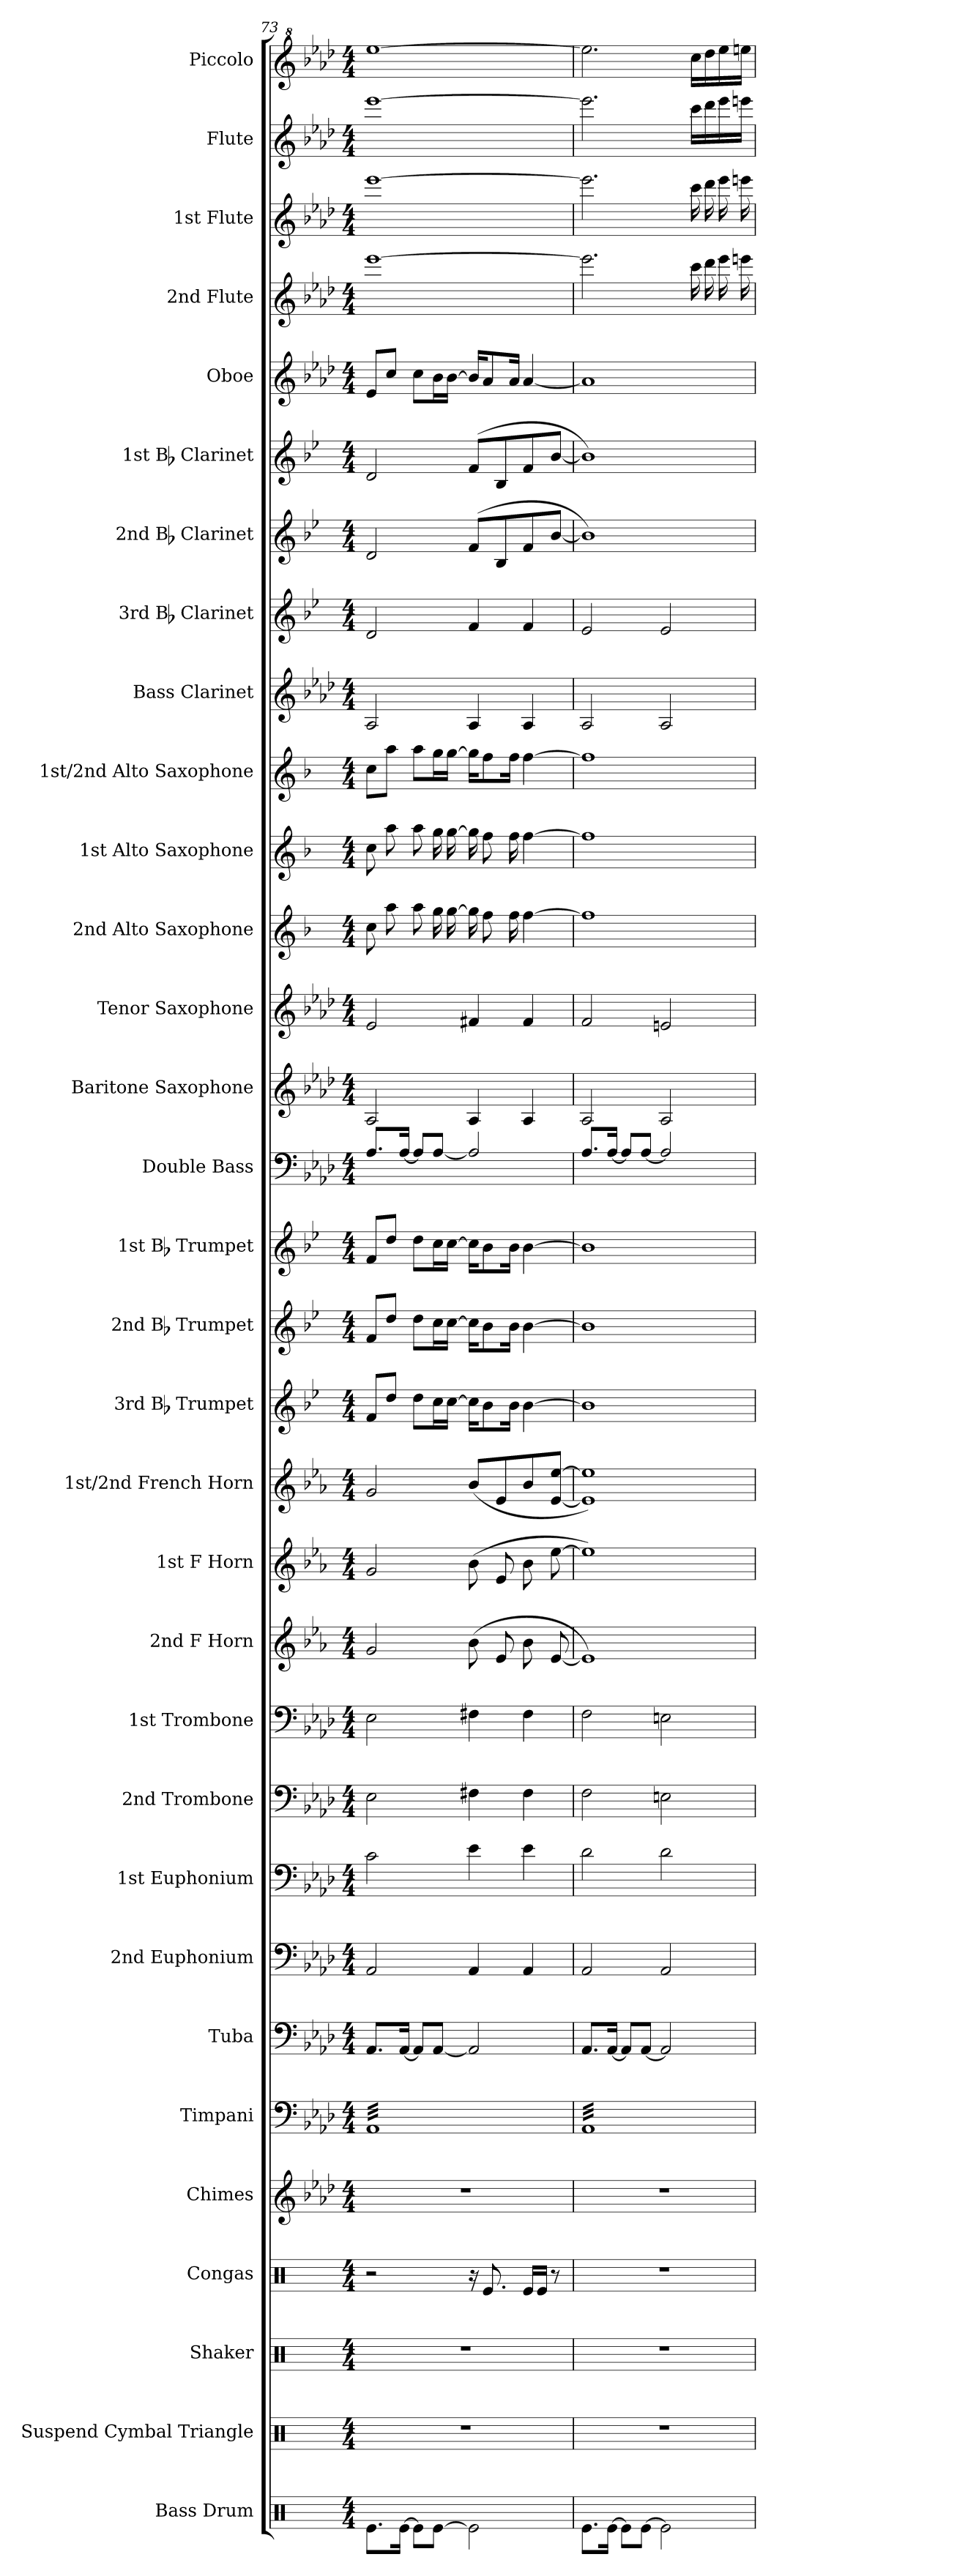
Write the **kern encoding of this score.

**kern	**kern	**kern	**kern	**kern	**kern	**kern	**kern	**kern	**kern	**kern	**kern	**kern	**kern	**kern	**kern	**kern	**kern	**kern	**kern	**kern	**kern	**kern	**kern	**kern	**kern	**kern	**kern	**kern	**kern	**kern	**kern
*part32	*part31	*part30	*part29	*part28	*part27	*part26	*part25	*part24	*part23	*part22	*part21	*part20	*part19	*part18	*part17	*part16	*part15	*part14	*part13	*part12	*part11	*part10	*part9	*part8	*part7	*part6	*part5	*part4	*part3	*part2	*part1
*staff32	*staff31	*staff30	*staff29	*staff28	*staff27	*staff26	*staff25	*staff24	*staff23	*staff22	*staff21	*staff20	*staff19	*staff18	*staff17	*staff16	*staff15	*staff14	*staff13	*staff12	*staff11	*staff10	*staff9	*staff8	*staff7	*staff6	*staff5	*staff4	*staff3	*staff2	*staff1
*I"Bass Drum	*I"Suspend Cymbal Triangle	*I"Shaker	*I"Congas	*I"Chimes	*I"Timpani	*I"Tuba	*I"2nd Euphonium	*I"1st Euphonium	*I"2nd Trombone	*I"1st Trombone	*I"2nd F Horn	*I"1st F Horn	*I"1st/2nd French Horn	*I"3rd Bb Trumpet	*I"2nd Bb Trumpet	*I"1st Bb Trumpet	*I"Double Bass	*I"Baritone Saxophone	*I"Tenor Saxophone	*I"2nd Alto Saxophone	*I"1st Alto Saxophone	*I"1st/2nd Alto Saxophone	*I"Bass Clarinet	*I"3rd Bb Clarinet	*I"2nd Bb Clarinet	*I"1st Bb Clarinet	*I"Oboe	*I"2nd Flute	*I"1st Flute	*I"Flute	*I"Piccolo
*I'B. Dr.	*I'Sus.C Tri.	*I'Sh.	*I'Co.	*I'Chm.	*I'Timp.	*I'Tba.	*I'Euph. 2	*I'Euph. 1	*I'Tbn. 2	*I'Tbn. 1	*I'F Hn. 2	*I'F Hn. 1	*I'F Hn. 1/2	*I'Tpt. 3	*I'Tpt. 2	*I'Tpt. 1	*I'D. Bass	*I'Bar. Sax	*I'T. Sax.	*I'A. Sax. 2	*I'A. Sax. 1	*I'A. Sax. 1/2	*I'B. Cl.	*I'Cl. 3	*I'Cl. 2	*I'Cl. 1	*I'Ob.	*I'Fl. 2	*I'Fl. 1	*I'Fl.	*I'Picc.
*clefX	*clefX	*clefX	*clefX	*clefG2	*clefF4	*clefF4	*clefF4	*clefF4	*clefF4	*clefF4	*clefG2	*clefG2	*clefG2	*clefG2	*clefG2	*clefG2	*clefF4	*clefG2	*clefG2	*clefG2	*clefG2	*clefG2	*clefG2	*clefG2	*clefG2	*clefG2	*clefG2	*clefG2	*clefG2	*clefG2	*clefG^2
*	*	*	*	*	*	*	*	*	*	*	*ITrd4c7	*ITrd4c7	*ITrd4c7	*ITrd1c2	*ITrd1c2	*ITrd1c2	*ITrd7c12	*ITrd12c21	*ITrd8c14	*ITrd5c9	*ITrd5c9	*ITrd5c9	*ITrd8c14	*ITrd1c2	*ITrd1c2	*ITrd1c2	*	*	*	*	*ITrd-7c-12
*k[]	*k[]	*k[]	*k[]	*k[b-e-a-d-]	*k[b-e-a-d-]	*k[b-e-a-d-]	*k[b-e-a-d-]	*k[b-e-a-d-]	*k[b-e-a-d-]	*k[b-e-a-d-]	*k[b-e-a-d-]	*k[b-e-a-d-]	*k[b-e-a-d-]	*k[b-e-a-d-]	*k[b-e-a-d-]	*k[b-e-a-d-]	*k[b-e-a-d-]	*k[b-e-a-d-]	*k[b-e-a-d-]	*k[b-e-a-d-]	*k[b-e-a-d-]	*k[b-e-a-d-]	*k[b-e-a-d-]	*k[b-e-a-d-]	*k[b-e-a-d-]	*k[b-e-a-d-]	*k[b-e-a-d-]	*k[b-e-a-d-]	*k[b-e-a-d-]	*k[b-e-a-d-]	*k[b-e-a-d-]
*M4/4	*M4/4	*M4/4	*M4/4	*M4/4	*M4/4	*M4/4	*M4/4	*M4/4	*M4/4	*M4/4	*M4/4	*M4/4	*M4/4	*M4/4	*M4/4	*M4/4	*M4/4	*M4/4	*M4/4	*M4/4	*M4/4	*M4/4	*M4/4	*M4/4	*M4/4	*M4/4	*M4/4	*M4/4	*M4/4	*M4/4	*M4/4
=73	=73	=73	=73	=73	=73	=73	=73	=73	=73	=73	=73	=73	=73	=73	=73	=73	=73	=73	=73	=73	=73	=73	=73	=73	=73	=73	=73	=73	=73	=73	=73
*	*	*	*	*	*tremolo	*	*	*	*	*	*	*	*	*	*	*	*	*	*	*	*	*	*	*	*	*	*	*	*	*	*
8.Re\L	1r	1r	2r	1r	32AA-LLL	8.AA-/L	2AA-/	2c\	2E-\	2E-\	2c/	2c/	2c/	8e-/L	8e-/L	8e-/L	8.AA-/L	2AA-/	2E-/	8e-\	8e-\	8e-\L	2AA-/	2c/	2c/	2c/	8e-/L	[1eee-	[1eee-	[1eee-	[1eeee-
.	.	.	.	.	32AA-	.	.	.	.	.	.	.	.	.	.	.	.	.	.	.	.	.	.	.	.	.	.	.	.	.	.
.	.	.	.	.	32AA-	.	.	.	.	.	.	.	.	.	.	.	.	.	.	.	.	.	.	.	.	.	.	.	.	.	.
.	.	.	.	.	32AA-	.	.	.	.	.	.	.	.	.	.	.	.	.	.	.	.	.	.	.	.	.	.	.	.	.	.
.	.	.	.	.	32AA-	.	.	.	.	.	.	.	.	8cc/J	8cc/J	8cc/J	.	.	.	8cc\	8cc\	8cc\J	.	.	.	.	8cc/J	.	.	.	.
.	.	.	.	.	32AA-	.	.	.	.	.	.	.	.	.	.	.	.	.	.	.	.	.	.	.	.	.	.	.	.	.	.
[16Re\Jk	.	.	.	.	32AA-	[16AA-/Jk	.	.	.	.	.	.	.	.	.	.	[16AA-/Jk	.	.	.	.	.	.	.	.	.	.	.	.	.	.
.	.	.	.	.	32AA-	.	.	.	.	.	.	.	.	.	.	.	.	.	.	.	.	.	.	.	.	.	.	.	.	.	.
8Re\L]	.	.	.	.	32AA-	8AA-/L]	.	.	.	.	.	.	.	8cc\L	8cc\L	8cc\L	8AA-/L]	.	.	8cc\	8cc\	8cc\L	.	.	.	.	8cc\L	.	.	.	.
.	.	.	.	.	32AA-	.	.	.	.	.	.	.	.	.	.	.	.	.	.	.	.	.	.	.	.	.	.	.	.	.	.
.	.	.	.	.	32AA-	.	.	.	.	.	.	.	.	.	.	.	.	.	.	.	.	.	.	.	.	.	.	.	.	.	.
.	.	.	.	.	32AA-	.	.	.	.	.	.	.	.	.	.	.	.	.	.	.	.	.	.	.	.	.	.	.	.	.	.
[8Re\J	.	.	.	.	32AA-	[8AA-/J	.	.	.	.	.	.	.	16b-\L	16b-\L	16b-\L	[8AA-/J	.	.	16b-\	16b-\	16b-\L	.	.	.	.	16b-\L	.	.	.	.
.	.	.	.	.	32AA-	.	.	.	.	.	.	.	.	.	.	.	.	.	.	.	.	.	.	.	.	.	.	.	.	.	.
.	.	.	.	.	32AA-	.	.	.	.	.	.	.	.	[16b-\JJ	[16b-\JJ	[16b-\JJ	.	.	.	[16b-\	[16b-\	[16b-\JJ	.	.	.	.	[16b-\JJ	.	.	.	.
.	.	.	.	.	32AA-	.	.	.	.	.	.	.	.	.	.	.	.	.	.	.	.	.	.	.	.	.	.	.	.	.	.
2Re\]	.	.	16r	.	32AA-	2AA-/]	4AA-/	4e-\	4F#X\	4F#X\	(8e-\	(8e-\	(8e-/L	16b-\KL]	16b-\KL]	16b-\KL]	2AA-/]	4AA-/	4F#X/	16b-\]	16b-\]	16b-\KL]	4AA-/	4e-/	(>8e-/L	(>8e-/L	16b-/KL]	.	.	.	.
.	.	.	.	.	32AA-	.	.	.	.	.	.	.	.	.	.	.	.	.	.	.	.	.	.	.	.	.	.	.	.	.	.
.	.	.	8.Re/	.	32AA-	.	.	.	.	.	.	.	.	8a-\	8a-\	8a-\	.	.	.	8a-\	8a-\	8a-\	.	.	.	.	8a-/	.	.	.	.
.	.	.	.	.	32AA-	.	.	.	.	.	.	.	.	.	.	.	.	.	.	.	.	.	.	.	.	.	.	.	.	.	.
.	.	.	.	.	32AA-	.	.	.	.	.	8A-/	8A-/	8A-/	.	.	.	.	.	.	.	.	.	.	.	8A-/	8A-/	.	.	.	.	.
.	.	.	.	.	32AA-	.	.	.	.	.	.	.	.	.	.	.	.	.	.	.	.	.	.	.	.	.	.	.	.	.	.
.	.	.	.	.	32AA-	.	.	.	.	.	.	.	.	16a-\Jk	16a-\Jk	16a-\Jk	.	.	.	16a-\	16a-\	16a-\Jk	.	.	.	.	16a-/Jk	.	.	.	.
.	.	.	.	.	32AA-	.	.	.	.	.	.	.	.	.	.	.	.	.	.	.	.	.	.	.	.	.	.	.	.	.	.
.	.	.	16Re/LL	.	32AA-	.	4AA-/	4e-\	4F#\	4F#\	8e-\	8e-\	8e-/	[4a-\	[4a-\	[4a-\	.	4AA-/	4F#/	[4a-\	[4a-\	[4a-\	4AA-/	4e-/	8e-/	8e-/	[4a-/	.	.	.	.
.	.	.	.	.	32AA-	.	.	.	.	.	.	.	.	.	.	.	.	.	.	.	.	.	.	.	.	.	.	.	.	.	.
.	.	.	16Re/JJ	.	32AA-	.	.	.	.	.	.	.	.	.	.	.	.	.	.	.	.	.	.	.	.	.	.	.	.	.	.
.	.	.	.	.	32AA-	.	.	.	.	.	.	.	.	.	.	.	.	.	.	.	.	.	.	.	.	.	.	.	.	.	.
.	.	.	8r	.	32AA-	.	.	.	.	.	[8A-/	[8a-\	[8A-/ [8a-/J	.	.	.	.	.	.	.	.	.	.	.	[8a-/J	[8a-/J	.	.	.	.	.
.	.	.	.	.	32AA-	.	.	.	.	.	.	.	.	.	.	.	.	.	.	.	.	.	.	.	.	.	.	.	.	.	.
.	.	.	.	.	32AA-	.	.	.	.	.	.	.	.	.	.	.	.	.	.	.	.	.	.	.	.	.	.	.	.	.	.
.	.	.	.	.	32AA-JJJ	.	.	.	.	.	.	.	.	.	.	.	.	.	.	.	.	.	.	.	.	.	.	.	.	.	.
!!LO:PB:g=z
=74	=74	=74	=74	=74	=74	=74	=74	=74	=74	=74	=74	=74	=74	=74	=74	=74	=74	=74	=74	=74	=74	=74	=74	=74	=74	=74	=74	=74	=74	=74	=74
8.Re\L	1r	1r	1r	1r	32AA-LLL	8.AA-/L	2AA-/	2d-\	2F\	2F\	1A-])	1a-])	1A-] 1a-])	1a-]	1a-]	1a-]	8.AA-/L	2AA-/	2F/	1a-]	1a-]	1a-]	2AA-/	2d-/	1a-])	1a-])	1a-]	2.eee-\]	2.eee-\]	2.eee-\]	2.eeee-\]
.	.	.	.	.	32AA-	.	.	.	.	.	.	.	.	.	.	.	.	.	.	.	.	.	.	.	.	.	.	.	.	.	.
.	.	.	.	.	32AA-	.	.	.	.	.	.	.	.	.	.	.	.	.	.	.	.	.	.	.	.	.	.	.	.	.	.
.	.	.	.	.	32AA-	.	.	.	.	.	.	.	.	.	.	.	.	.	.	.	.	.	.	.	.	.	.	.	.	.	.
.	.	.	.	.	32AA-	.	.	.	.	.	.	.	.	.	.	.	.	.	.	.	.	.	.	.	.	.	.	.	.	.	.
.	.	.	.	.	32AA-	.	.	.	.	.	.	.	.	.	.	.	.	.	.	.	.	.	.	.	.	.	.	.	.	.	.
[16Re\Jk	.	.	.	.	32AA-	[16AA-/Jk	.	.	.	.	.	.	.	.	.	.	[16AA-/Jk	.	.	.	.	.	.	.	.	.	.	.	.	.	.
.	.	.	.	.	32AA-	.	.	.	.	.	.	.	.	.	.	.	.	.	.	.	.	.	.	.	.	.	.	.	.	.	.
8Re\L]	.	.	.	.	32AA-	8AA-/L]	.	.	.	.	.	.	.	.	.	.	8AA-/L]	.	.	.	.	.	.	.	.	.	.	.	.	.	.
.	.	.	.	.	32AA-	.	.	.	.	.	.	.	.	.	.	.	.	.	.	.	.	.	.	.	.	.	.	.	.	.	.
.	.	.	.	.	32AA-	.	.	.	.	.	.	.	.	.	.	.	.	.	.	.	.	.	.	.	.	.	.	.	.	.	.
.	.	.	.	.	32AA-	.	.	.	.	.	.	.	.	.	.	.	.	.	.	.	.	.	.	.	.	.	.	.	.	.	.
[8Re\J	.	.	.	.	32AA-	[8AA-/J	.	.	.	.	.	.	.	.	.	.	[8AA-/J	.	.	.	.	.	.	.	.	.	.	.	.	.	.
.	.	.	.	.	32AA-	.	.	.	.	.	.	.	.	.	.	.	.	.	.	.	.	.	.	.	.	.	.	.	.	.	.
.	.	.	.	.	32AA-	.	.	.	.	.	.	.	.	.	.	.	.	.	.	.	.	.	.	.	.	.	.	.	.	.	.
.	.	.	.	.	32AA-	.	.	.	.	.	.	.	.	.	.	.	.	.	.	.	.	.	.	.	.	.	.	.	.	.	.
2Re\]	.	.	.	.	32AA-	2AA-/]	2AA-/	2d-\	2En\	2En\	.	.	.	.	.	.	2AA-/]	2AA-/	2En/	.	.	.	2AA-/	2d-/	.	.	.	.	.	.	.
.	.	.	.	.	32AA-	.	.	.	.	.	.	.	.	.	.	.	.	.	.	.	.	.	.	.	.	.	.	.	.	.	.
.	.	.	.	.	32AA-	.	.	.	.	.	.	.	.	.	.	.	.	.	.	.	.	.	.	.	.	.	.	.	.	.	.
.	.	.	.	.	32AA-	.	.	.	.	.	.	.	.	.	.	.	.	.	.	.	.	.	.	.	.	.	.	.	.	.	.
.	.	.	.	.	32AA-	.	.	.	.	.	.	.	.	.	.	.	.	.	.	.	.	.	.	.	.	.	.	.	.	.	.
.	.	.	.	.	32AA-	.	.	.	.	.	.	.	.	.	.	.	.	.	.	.	.	.	.	.	.	.	.	.	.	.	.
.	.	.	.	.	32AA-	.	.	.	.	.	.	.	.	.	.	.	.	.	.	.	.	.	.	.	.	.	.	.	.	.	.
.	.	.	.	.	32AA-	.	.	.	.	.	.	.	.	.	.	.	.	.	.	.	.	.	.	.	.	.	.	.	.	.	.
.	.	.	.	.	32AA-	.	.	.	.	.	.	.	.	.	.	.	.	.	.	.	.	.	.	.	.	.	.	16ccc\	16ccc\	16ccc\LL	16cccc\LL
.	.	.	.	.	32AA-	.	.	.	.	.	.	.	.	.	.	.	.	.	.	.	.	.	.	.	.	.	.	.	.	.	.
.	.	.	.	.	32AA-	.	.	.	.	.	.	.	.	.	.	.	.	.	.	.	.	.	.	.	.	.	.	16ddd-\	16ddd-\	16ddd-\	16dddd-\
.	.	.	.	.	32AA-	.	.	.	.	.	.	.	.	.	.	.	.	.	.	.	.	.	.	.	.	.	.	.	.	.	.
.	.	.	.	.	32AA-	.	.	.	.	.	.	.	.	.	.	.	.	.	.	.	.	.	.	.	.	.	.	16eee-\	16eee-\	16eee-\	16eeee-\
.	.	.	.	.	32AA-	.	.	.	.	.	.	.	.	.	.	.	.	.	.	.	.	.	.	.	.	.	.	.	.	.	.
.	.	.	.	.	32AA-	.	.	.	.	.	.	.	.	.	.	.	.	.	.	.	.	.	.	.	.	.	.	16eeen\	16eeen\	16eeen\JJ	16eeeen\JJ
.	.	.	.	.	32AA-JJJ	.	.	.	.	.	.	.	.	.	.	.	.	.	.	.	.	.	.	.	.	.	.	.	.	.	.
*	*	*	*	*	*Xtremolo	*	*	*	*	*	*	*	*	*	*	*	*	*	*	*	*	*	*	*	*	*	*	*	*	*	*
=	=	=	=	=	=	=	=	=	=	=	=	=	=	=	=	=	=	=	=	=	=	=	=	=	=	=	=	=	=	=	=
*-	*-	*-	*-	*-	*-	*-	*-	*-	*-	*-	*-	*-	*-	*-	*-	*-	*-	*-	*-	*-	*-	*-	*-	*-	*-	*-	*-	*-	*-	*-	*-
